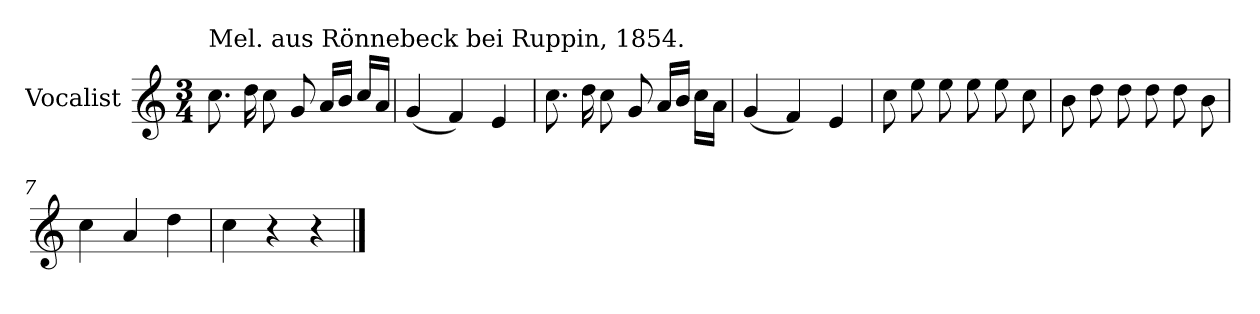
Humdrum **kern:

**kern
*part1
*staff1
*I"Vocalist
*k[]
*C:
*M3/4
=1
!LO:TX:a:t=Mel. aus Rönnebeck bei Ruppin, 1854.
8.cc
16dd
8cc
8g
16aLL
16bJJ
16cc/LL
16aJJ
=2
(4g
4f)
4e
=3
8.cc
16dd
8cc
8g
16aLL
16bJJ
16ccLL
16aJJ
=4
(4g
4f)
4e
=5
8cc
8ee
8ee
8ee
8ee
8cc
=6
8b
8dd
8dd
8dd
8dd
8b
=7
4cc
4a
4dd
=8
4cc
4r
4r
==
*-
